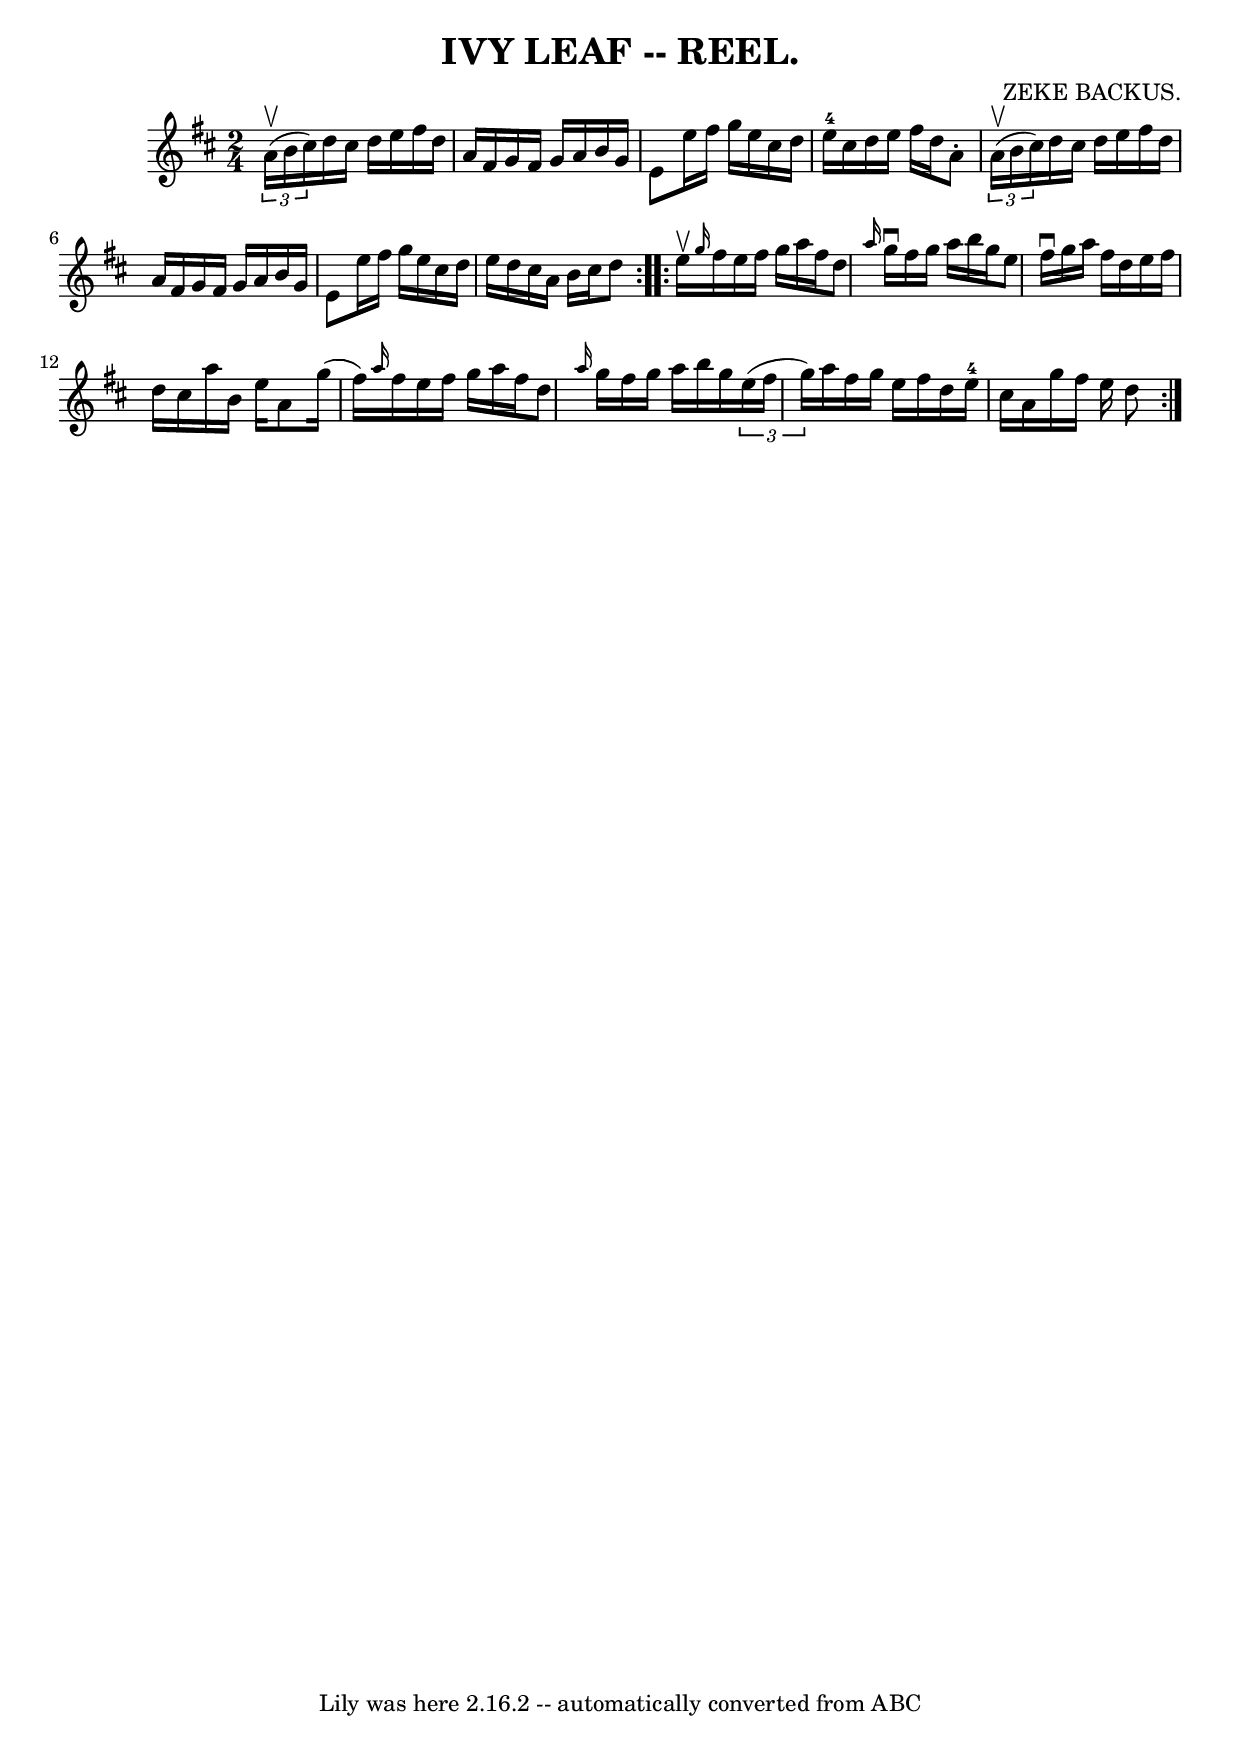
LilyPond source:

\version "2.16.2"
\include "Mammoth.ily"
\header {
  %% book = "Coles"
  composer = "ZEKE BACKUS."
  crossRefNumber = "5"
  footnotes = ""
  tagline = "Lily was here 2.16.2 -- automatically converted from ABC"
  title = "IVY LEAF -- REEL."

}
voicedefault =  {



  \repeat volta 2 {

    \time 2/4 
    \key d \major
    \times 2/3 { a'16 (^\upbow b'16 cis''16) 
	       } 
    |
    d''16 cis''16 d''16 e''16 fis''16 d''16 a'16    
    fis'16  |
    g'16 fis'16 g'16 a'16 b'16 g'16 e'8  
    |
    e''16 fis''16 g''16 e''16 cis''16 d''16 e''16-4 
    cis''16  |
    d''16 e''16 fis''16 d''16 a'8 -.   
    \times 2/3 { a'16 (^\upbow b'16 cis''16) 
	       } |
    d''16    
    cis''16 d''16 e''16 fis''16 d''16 a'16 fis'16  |
    
    g'16 fis'16 g'16 a'16 b'16 g'16 e'8  |
    e''16    
    fis''16 g''16 e''16 cis''16 d''16 e''16 d''16  |
    
    cis''16 a'16 b'16 cis''16 d''8  
  }     
  \repeat volta 2 {
    e''16 ^\upbow |
    \grace { g''16  
	   } fis''16 e''16 fis''16 g''16    
    a''16 fis''16 d''8  |
    \grace { a''16  
	   } g''16^\downbow   
    fis''16 g''16 a''16 b''16 g''16 e''8  |
    fis''16 ^\downbow g''16 a''16 fis''16 d''16 e''16 fis''16 d''16  
    |
    cis''16 a''16 b'16 e''16 a'8 g''16 (fis''16) 
    |
    \grace { a''16  
	   } fis''16 e''16 fis''16 g''16    
    a''16 fis''16 d''8  |
    \grace { a''16  
	   } g''16 fis''16    
    g''16 a''16 b''16 g''16    \times 2/3 { e''16 (fis''16 g''16  
					    -) 
					  } |
    a''16 fis''16 g''16 e''16 fis''16 d''16 e''16 
    -4 cis''16  |
    a'16 g''16 fis''16 e''16 d''8  
  }   

}

\score{
  <<

    \context Staff="default"
    {
      \voicedefault 
      
    }

  >>
  \layout {
    
  }
  \midi {
  }

}
